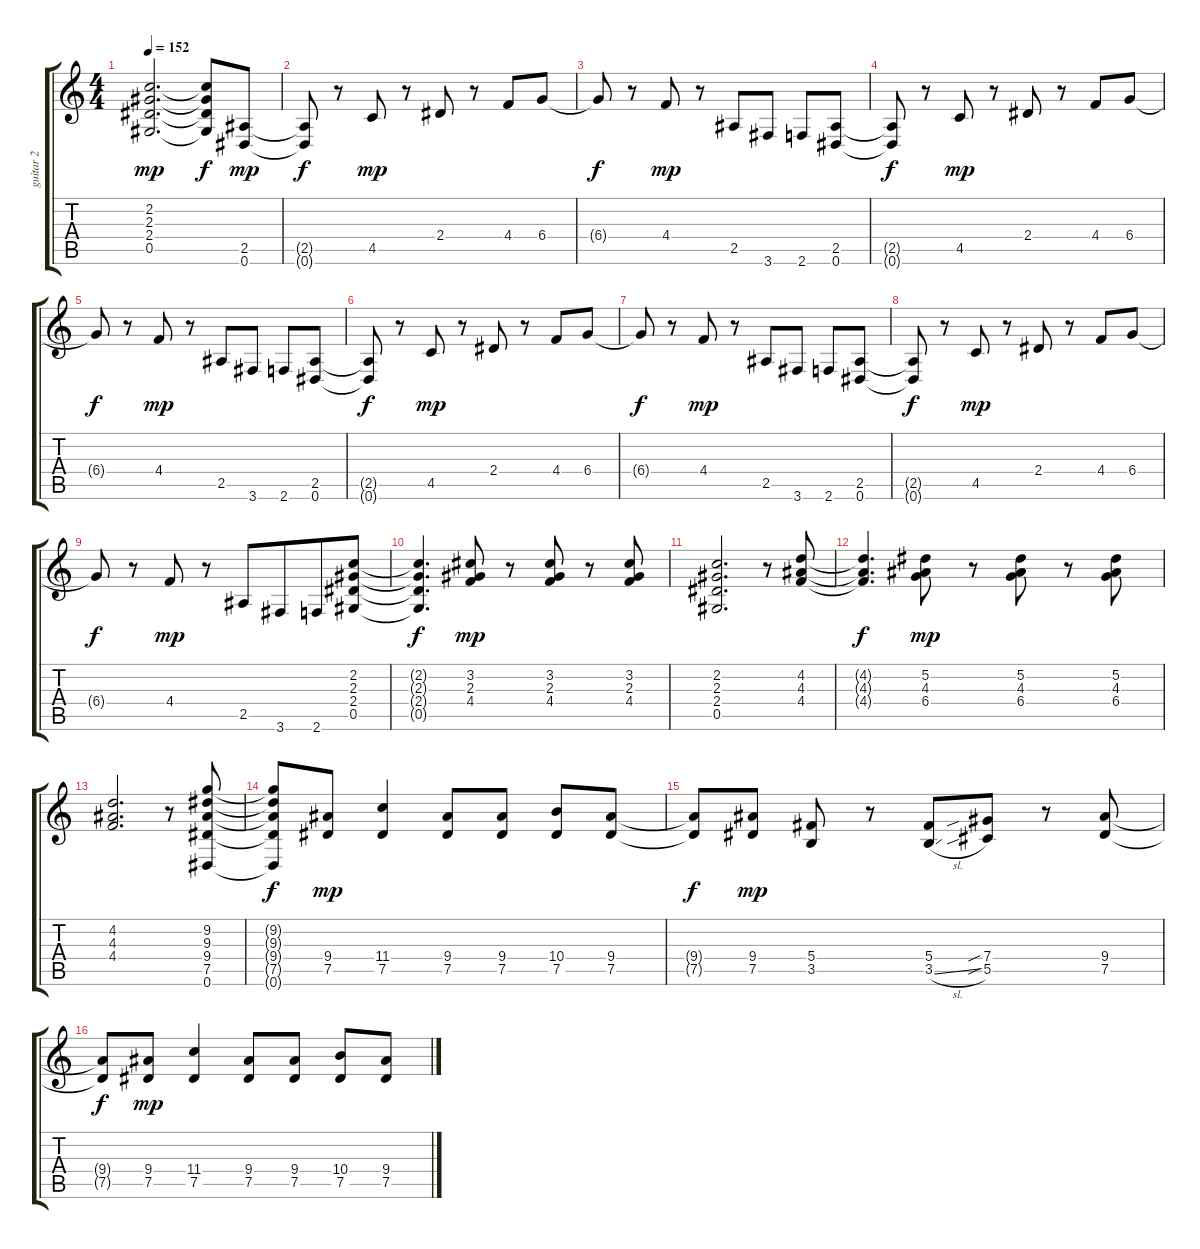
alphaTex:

\track ("guitar 2" "guitar 2") {instrument acousticguitarsteel}
\staff {score tabs}
\tuning (Eb4 Bb3 Gb3 Db3 Ab2 Eb2) {hide}
\ts (4 4)
\tempo 152
\clef g2
\ks c
(2.2 2.3 2.4 0.5).2{d dy mp} (2.2{t} 2.3{t} 2.4{t} 0.5{t}).8{dy f} (2.5 0.6).8{dy mp} |
(2.5{t} 0.6{t}).8{dy f} r.8 4.5.8{dy mp} r.8 2.4.8 r.8 4.4.8 6.4.8 |
6.4{t}.8{dy f} r.8 4.4.8{dy mp} r.8 2.5.8 3.6.8 2.6.8 (2.5 0.6).8 |
(2.5{t} 0.6{t}).8{dy f} r.8 4.5.8{dy mp} r.8 2.4.8 r.8 4.4.8 6.4.8 |
6.4{t}.8{dy f} r.8 4.4.8{dy mp} r.8 2.5.8 3.6.8 2.6.8 (2.5 0.6).8 |
(2.5{t} 0.6{t}).8{dy f} r.8 4.5.8{dy mp} r.8 2.4.8 r.8 4.4.8 6.4.8 |
6.4{t}.8{dy f} r.8 4.4.8{dy mp} r.8 2.5.8 3.6.8 2.6.8 (2.5 0.6).8 |
(2.5{t} 0.6{t}).8{dy f} r.8 4.5.8{dy mp} r.8 2.4.8 r.8 4.4.8 6.4.8 |
6.4{t}.8{dy f} r.8 4.4.8{dy mp} r.8 2.5.8 3.6.8{beam merge} 2.6.8 (2.2 2.3 2.4 0.5).8 |
(2.2{t} 2.3{t} 2.4{t} 0.5{t}).4{d dy f} (3.2 2.3 4.4).8{dy mp} r.8 (3.2 2.3 4.4).8 r.8 (3.2 2.3 4.4).8 |
(2.2 2.3 2.4 0.5).2{d} r.8 (4.2 4.3 4.4).8 |
(4.2{t} 4.3{t} 4.4{t}).4{d dy f} (5.2 4.3 6.4).8{dy mp} r.8 (5.2 4.3 6.4).8 r.8 (5.2 4.3 6.4).8 |
(4.2 4.3 4.4).2{d} r.8 (9.2 9.3 9.4 7.5 0.6).8 |
(9.2{t} 9.3{t} 9.4{t} 7.5{t} 0.6{t}).8{dy f} (9.4 7.5).8{dy mp} (11.4 7.5).4 (9.4 7.5).8 (9.4 7.5).8 (10.4 7.5).8 (9.4 7.5).8 |
(9.4{t} 7.5{t}).8{dy f} (9.4 7.5).8{dy mp} (5.4 3.5).8 r.8 (5.4 3.5{sl}).8 (7.4{sib} 5.5{sib}).8 r.8 (9.4 7.5).8 |
(9.4{t} 7.5{t}).8{dy f} (9.4 7.5).8{dy mp} (11.4 7.5).4 (9.4 7.5).8 (9.4 7.5).8 (10.4 7.5).8 (9.4 7.5).8
